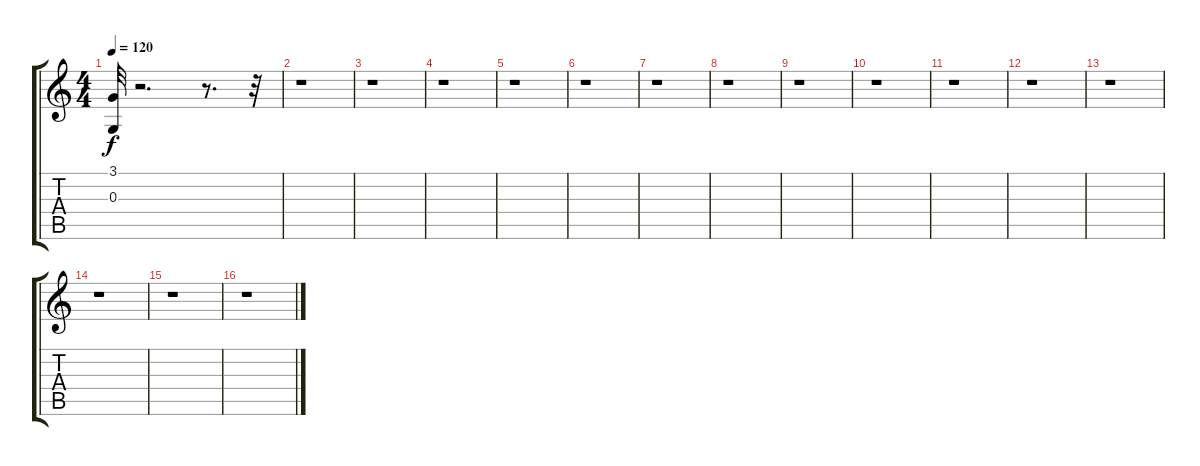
\track "" {instrument accordion}
\staff {score tabs}
\tuning (E4 B3 G3 D3 A2 E2) {hide}
\ts (4 4)
\tempo 120
\clef g2
\ks c
(3.1{t} 0.3{t}).32{dy f} r.2{d} r.8{d} r.32 |
r.1 |
r.1 |
r.1 |
r.1 |
r.1 |
r.1 |
r.1 |
r.1 |
r.1 |
r.1 |
r.1 |
r.1 |
r.1 |
r.1 |
r.1
